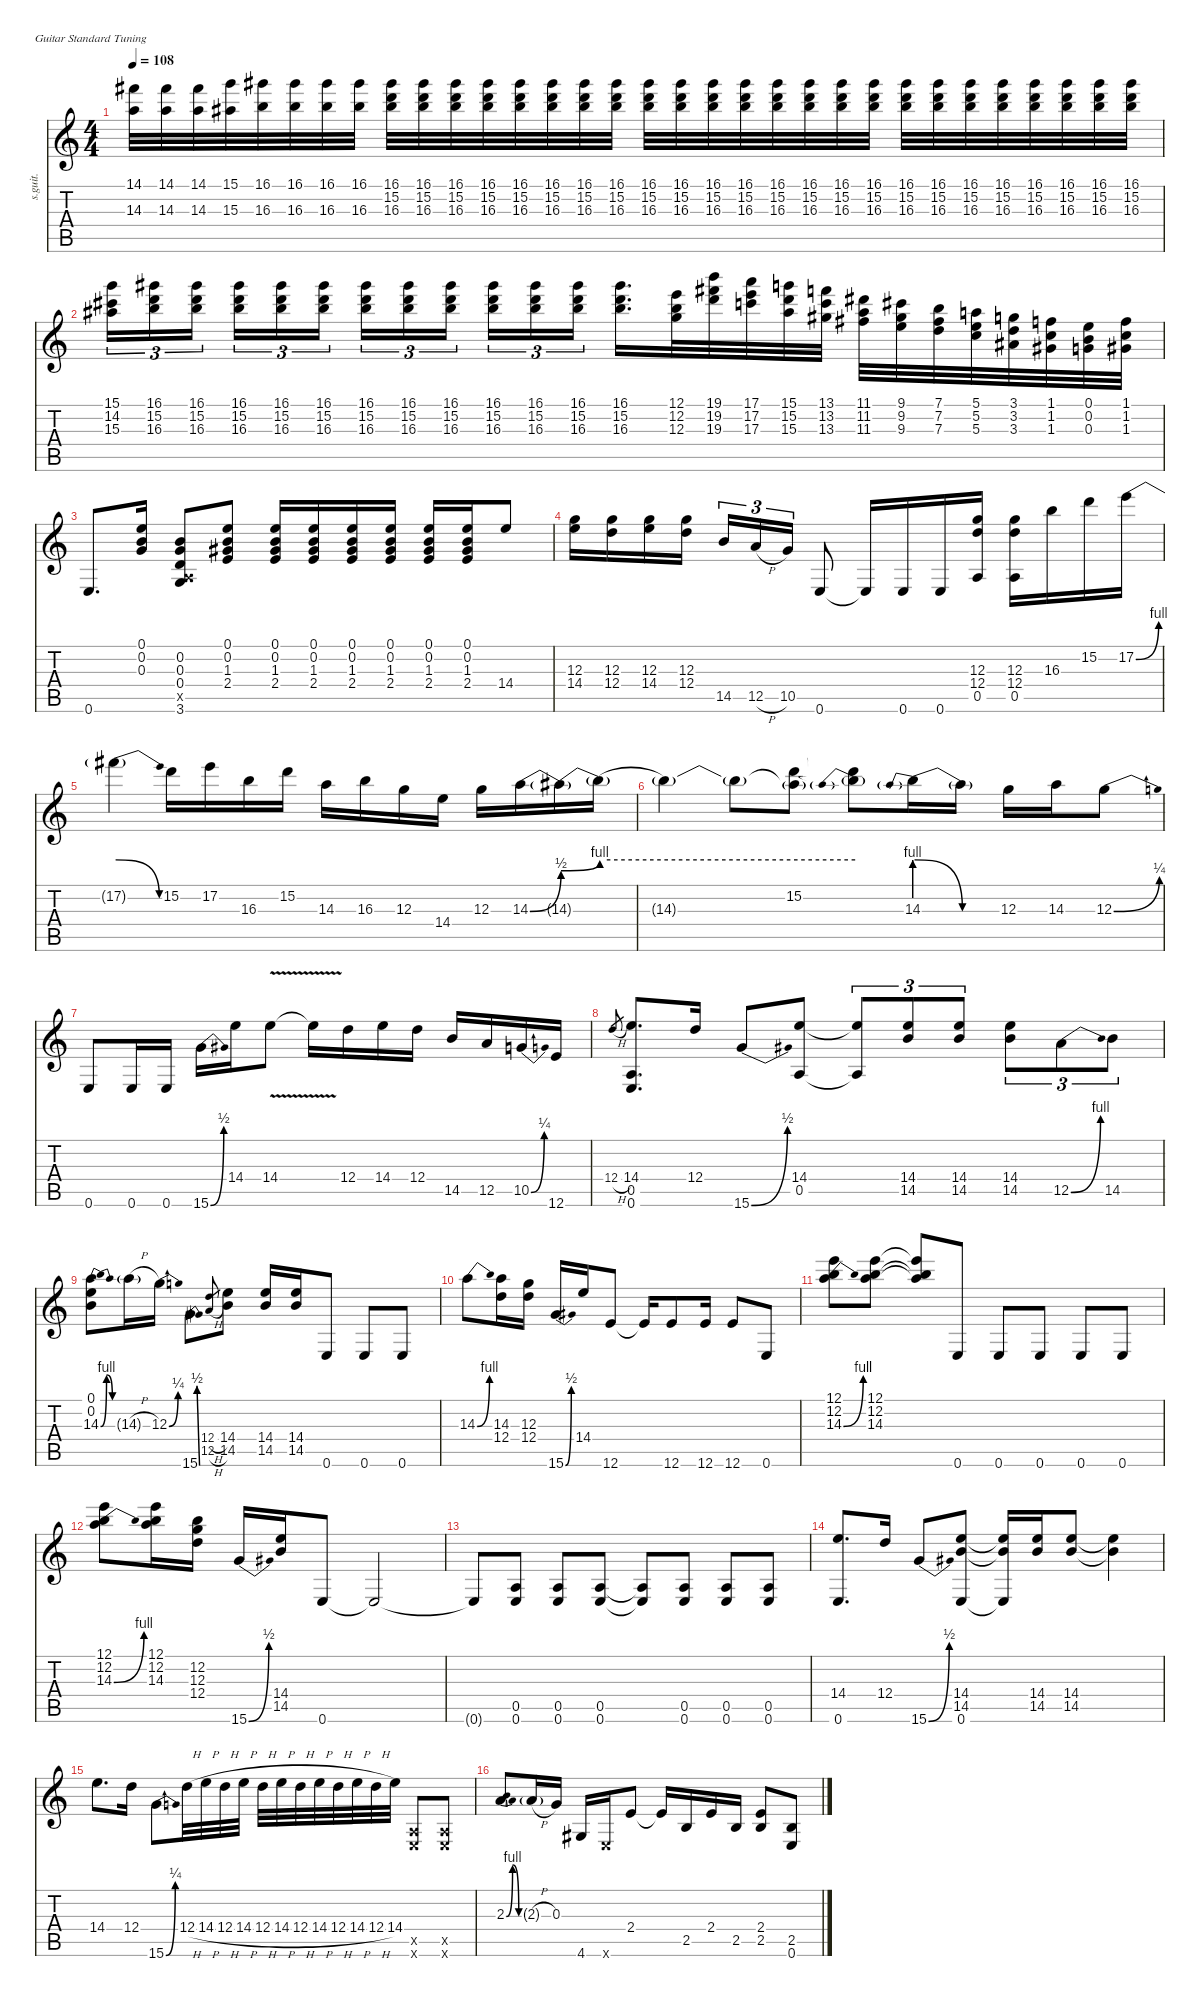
\defaultSystemsLayout 4
\hideDynamics
\bracketExtendMode nobrackets
\otherSystemsTrackNameOrientation horizontal
\track ("Overdub" "s.guit.") {instrument acousticguitarsteel}
\staff {score tabs}
\tuning (E4 B3 G3 D3 A2 E2)
\ts (4 4)
\tempo 108
\clef g2
\ks c
(14.1{acc #} 14.3).32{dy f beam Down} (14.1{acc #} 14.3).32{beam Down} (14.1{acc #} 14.3).32{beam Down} (15.1 15.3{acc #}).32{beam Down} (16.1{acc #} 16.3).32{beam Down} (16.1{acc #} 16.3).32{beam Down} (16.1{acc #} 16.3).32{beam Down} (16.1{acc #} 16.3).32{beam Down} (16.1{acc #} 15.2 16.3).32{beam Down} (16.1{acc #} 15.2 16.3).32{beam Down} (16.1{acc #} 15.2 16.3).32{beam Down} (16.1{acc #} 15.2 16.3).32{beam Down} (16.1{acc #} 15.2 16.3).32{beam Down} (16.1{acc #} 15.2 16.3).32{beam Down} (16.1{acc #} 15.2 16.3).32{beam Down} (16.1{acc #} 15.2 16.3).32{beam Down} (16.1{acc #} 15.2 16.3).32{beam Down} (16.1{acc #} 15.2 16.3).32{beam Down} (16.1{acc #} 15.2 16.3).32{beam Down} (16.1{acc #} 15.2 16.3).32{beam Down} (16.1{acc #} 15.2 16.3).32{beam Down} (16.1{acc #} 15.2 16.3).32{beam Down} (16.1{acc #} 15.2 16.3).32{beam Down} (16.1{acc #} 15.2 16.3).32{beam Down} (16.1{acc #} 15.2 16.3).32{beam Down} (16.1{acc #} 15.2 16.3).32{beam Down} (16.1{acc #} 15.2 16.3).32{beam Down} (16.1{acc #} 15.2 16.3).32{beam Down} (16.1{acc #} 15.2 16.3).32{beam Down} (16.1{acc #} 15.2 16.3).32{beam Down} (16.1{acc #} 15.2 16.3).32{beam Down} (16.1{acc #} 15.2 16.3).32{beam Down} |
(15.1 14.2{acc #} 15.3{acc #}).16{tu (3 2) beam Down} (16.1{acc #} 15.2 16.3).16{tu (3 2) beam Down} (16.1{acc #} 15.2 16.3).16{tu (3 2) beam Down} (16.1{acc #} 15.2 16.3).16{tu (3 2) beam Down} (16.1{acc #} 15.2 16.3).16{tu (3 2) beam Down} (16.1{acc #} 15.2 16.3).16{tu (3 2) beam Down} (16.1{acc #} 15.2 16.3).16{tu (3 2) beam Down} (16.1{acc #} 15.2 16.3).16{tu (3 2) beam Down} (16.1{acc #} 15.2 16.3).16{tu (3 2) beam Down} (16.1{acc #} 15.2 16.3).16{tu (3 2) beam Down} (16.1{acc #} 15.2 16.3).16{tu (3 2) beam Down} (16.1{acc #} 15.2 16.3).16{tu (3 2) beam Down} (16.1{acc #} 15.2 16.3).16{d beam Down} (12.1 12.2 12.3).32{beam Down} (19.1 19.2{acc #} 19.3).32{beam Down} (17.1 17.2 17.3).32{beam Down} (15.1 15.2 15.3{acc #}).32{beam Down} (13.1 13.2 13.3{acc #}).32{beam Down} (11.1{acc #} 11.2{acc #} 11.3{acc #}).32{beam Down} (9.1{acc #} 9.2{acc #} 9.3).32{beam Down} (7.1 7.2{acc #} 7.3).32{beam Down} (5.1 5.2 5.3).32{beam Down} (3.1 3.2 3.3{acc #}).32{beam Down} (1.1 1.2 1.3{acc #}).32{beam Down} (0.1 0.2 0.3).32{beam Down} (1.1 1.2 1.3{acc #}).32{beam Down} |
0.6.8{d dy ff beam Up} (0.1 0.2 0.3).16{dy f beam Up} (0.2 0.3 0.4 0.5{x} 3.6).8{beam Up} (0.1 0.2 1.3{acc #} 2.4).8{dy ff beam Up} (0.1 0.2 1.3{acc #} 2.4).16{dy f beam Up} (0.1 0.2 1.3{acc #} 2.4).16{beam Up} (0.1 0.2 1.3{acc #} 2.4).16{beam Up} (0.1 0.2 1.3{acc #} 2.4).16{beam Up} (0.1 0.2 1.3{acc #} 2.4).16{beam Up} (0.1 0.2 1.3{acc #} 2.4).16{beam Up} 14.4.8{beam Up} |
(12.3 14.4).16{dy ff beam Down} (12.3 12.4).16{dy f beam Down} (12.3 14.4).16{beam Down} (12.3 12.4).16{beam Down} 14.5.16{tu (3 2) beam Up} 12.5{h}.16{tu (3 2) beam Up} 10.5.16{tu (3 2) beam Up} 0.6.8{dy ff beam Up} 0.6{t}.16{dy f beam Up} 0.6.16{beam Up} 0.6.16{beam Up} (12.3 12.4 0.5).16{beam Up} (12.3 12.4 0.5).16{beam Down} 16.3.16{beam Down} 15.2.16{beam Down} 17.2{be (bend 0 0 60 4)}.16{dy ff beam Down} |
17.2{be (release 0 4 60 0) t}.4{dy f beam Down} 15.2.16{beam Down} 17.2.16{beam Down} 16.3.16{beam Down} 15.2.16{beam Down} 14.3.16{beam Down} 16.3.16{beam Down} 12.3.16{beam Down} 14.4.16{beam Down} 12.3.16{beam Down} 14.3{be (bend 0 0 60 2)}.16{beam Down} 14.3{be (bend 0 2 60 4) t}.16{beam Down} 14.3{be (hold 0 4 60 4) t}.16{beam Down} |
14.3{t}.4{beam Down} 14.3{t}.8{beam Down} (15.2 14.3{t}).8{dy ff beam Down} (15.2{t} 14.3{be (prebend 0 4 60 4) t}).8{dy f beam Down} 14.3{be (prebendrelease 0 4 60 0)}.16{dy ff beam Down} 14.3{be (hold 0 0 60 0) t}.16{dy f beam Down} 12.3.16{dy ff beam Down} 14.3.16{dy f beam Down} 12.3{be (bend 0 0 30 1)}.8{dy ff beam Down} |
0.6.8{dy f beam Up} 0.6.16{beam Up} 0.6.16{beam Up} 15.6{be (bend 0 0 30 2)}.16{beam Down} 14.4.16{beam Down} 14.4{v}.8{dy ff beam Down} 14.4{v t}.16{dy f beam Down} 12.4.16{beam Down} 14.4.16{beam Down} 12.4.16{beam Down} 14.5.16{beam Up} 12.5.16{beam Up} 10.5{be (bend 0 0 30 1)}.16{beam Up} 12.6.16{beam Up} |
12.4{h}.8{gr dy mf beam Up} (14.4 0.5 0.6).8{d dy ff beam Up} 12.4.16{dy f beam Up} 15.6{be (bend 0 0 30 2)}.8{beam Up} (14.4 0.5).8{dy ff beam Up} (14.4{t} 0.5{t}).8{tu (3 2) dy f beam Up} (14.4 14.5).8{tu (3 2) beam Up} (14.4 14.5).8{tu (3 2) beam Up} (14.4 14.5).8{tu (3 2) beam Down} 12.5{be (bend 0 0 30 4)}.8{tu (3 2) beam Down} 14.5.8{tu (3 2) beam Down} |
(0.1 0.2 14.3{be (bendrelease 0 0 15 4 30 4 60 0)}).8{beam Down} 14.3{h g}.16{beam Down} 12.3{be (bend 0 0 30 1)}.16{beam Down} 15.6{be (bend 0 0 30 2)}.8{beam Down} (12.4{h} 12.5{h}).8{gr dy mp beam Up} (14.4 14.5).8{dy f beam Down} (14.4 14.5).16{beam Up} (14.4 14.5).16{beam Up} 0.6.8{beam Up} 0.6.8{beam Up} 0.6.8{beam Up} |
14.3{be (bend 0 0 30 4)}.8{beam Down} (14.3 12.4).16{beam Down} (12.3 12.4).16{beam Down} 15.6{be (bend 0 0 30 2)}.16{beam Up} 14.4.16{beam Up} 12.6.8{dy ff beam Up} 12.6{t}.16{dy f beam Up} 12.6.8{beam Up} 12.6.16{beam Up} 12.6.8{beam Up} 0.6.8{beam Up} |
(12.1 12.2 14.3{be (bend 0 0 30 4)}).8{beam Down} (12.1 12.2 14.3).8{beam Down} (12.1{t} 12.2{t} 14.3{t}).8{beam Up} 0.6.8{beam Up} 0.6.8{beam Up} 0.6.8{beam Up} 0.6.8{beam Up} 0.6.8{beam Up} |
(12.1 12.2 14.3{be (bend 0 0 30 4)}).8{dy ff beam Down} (12.1 12.2 14.3).16{dy f beam Down} (12.2 12.3 12.4).16{beam Down} 15.6{be (bend 0 0 30 2)}.16{beam Up} (14.4 14.5).16{beam Up} 0.6.8{dy ff beam Up} 0.6{t}.2{dy f beam Up} |
0.6{t}.8{beam Up} (0.5 0.6).8{beam Up} (0.5 0.6).8{beam Up} (0.5 0.6).8{beam Up} (0.5{t} 0.6{t}).8{beam Up} (0.5 0.6).8{beam Up} (0.5 0.6).8{beam Up} (0.5 0.6).8{beam Up} |
(14.4 0.6).8{d dy ff beam Up} 12.4.16{dy f beam Up} 15.6{be (bend 0 0 30 2)}.8{beam Up} (14.4 14.5 0.6).8{dy ff beam Up} (14.4{t} 14.5{t} 0.6{t}).16{dy f beam Up} (14.4 14.5).16{beam Up} (14.4 14.5).8{beam Up} (14.4{t} 14.5{t}).4{beam Down} |
14.4.8{d beam Down} 12.4.16{beam Down} 15.6{be (bend 0 0 30 1)}.8{beam Down} 12.4{h}.32{beam Down} 14.4{h}.32{beam Down} 12.4{h}.32{beam Down} 14.4{h}.32{beam Down} 12.4{h}.32{beam Down} 14.4{h}.32{dy mf beam Down} 12.4{h}.32{beam Down} 14.4{h}.32{beam Down} 12.4{h}.32{dy mp beam Down} 14.4{h}.32{beam Down} 12.4{h}.32{dy p beam Down} 14.4.32{beam Down} (0.5{x} 0.6{x}).8{dy f beam Up} (0.5{x} 0.6{x}).8{beam Up} |
2.3{be (bendrelease 0 0 15 4 30 4 60 0)}.8{dy ff beam Up} 2.3{h g}.16{dy mf beam Up} 0.3.16{dy f beam Up} 4.6{acc #}.16{beam Up} 0.6{x}.16{beam Up} 2.4.8{dy ff beam Up} 2.4{t}.16{dy f beam Up} 2.5.16{beam Up} 2.4.16{beam Up} 2.5.16{beam Up} (2.4 2.5).8{beam Up} (2.5 0.6).8{beam Up}
